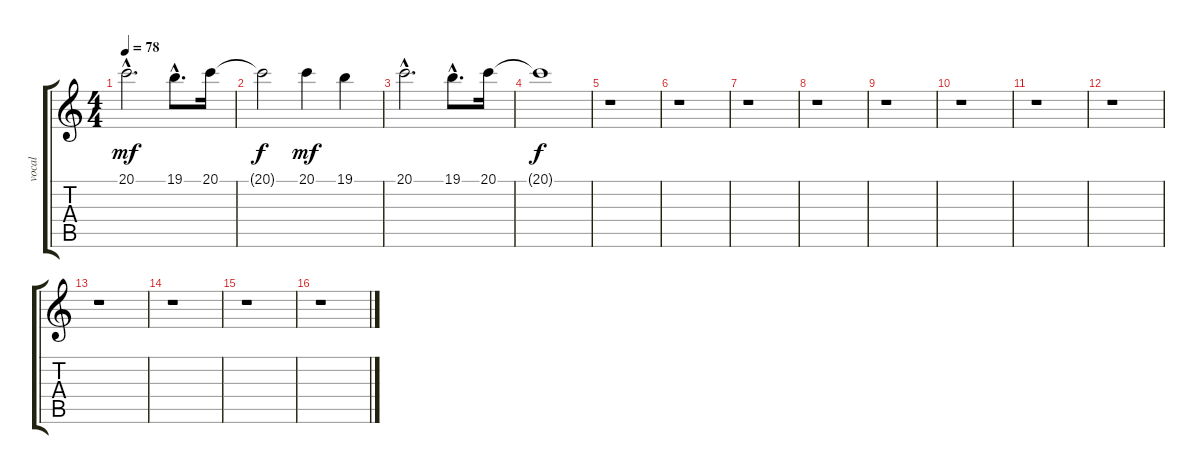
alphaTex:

\track ("vocal" "vocal") {instrument synthstrings1}
\staff {score tabs}
\tuning (E4 B3 G3 D3 A2 E2) {hide}
\ts (4 4)
\tempo 78
\clef g2
\ks c
20.1{hac}.2{d dy mf} 19.1{hac}.8{d} 20.1.16 |
20.1{t}.2{dy f} 20.1.4{dy mf} 19.1.4 |
20.1{hac}.2{d} 19.1{hac}.8{d} 20.1.16 |
20.1{t}.1{dy f} |
r.1 |
r.1 |
r.1 |
r.1 |
r.1 |
r.1 |
r.1 |
r.1 |
r.1 |
r.1 |
r.1 |
r.1
